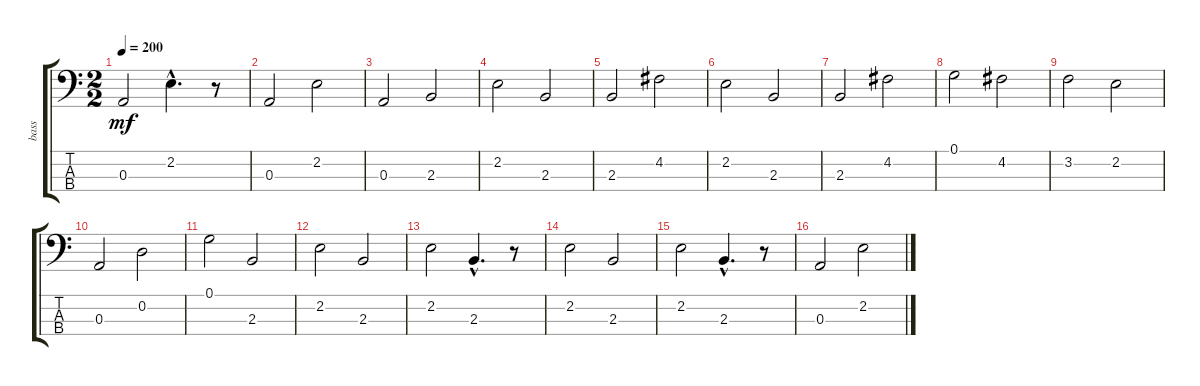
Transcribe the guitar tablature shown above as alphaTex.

\track ("bass" "bass") {instrument electricbassfinger}
\staff {score tabs}
\tuning (G2 D2 A1 E1) {hide}
\ts (2 2)
\tempo 200
\clef f4
\ks c
0.3.2{dy mf} 2.2{hac}.4{d} r.8 |
0.3.2 2.2.2 |
0.3.2 2.3.2 |
2.2.2 2.3.2 |
2.3.2 4.2.2 |
2.2.2 2.3.2 |
2.3.2 4.2.2 |
0.1.2 4.2.2 |
3.2.2 2.2.2 |
0.3.2 0.2.2 |
0.1.2 2.3.2 |
2.2.2 2.3.2 |
2.2.2 2.3{hac}.4{d} r.8 |
2.2.2 2.3.2 |
2.2.2 2.3{hac}.4{d} r.8 |
0.3.2 2.2.2
